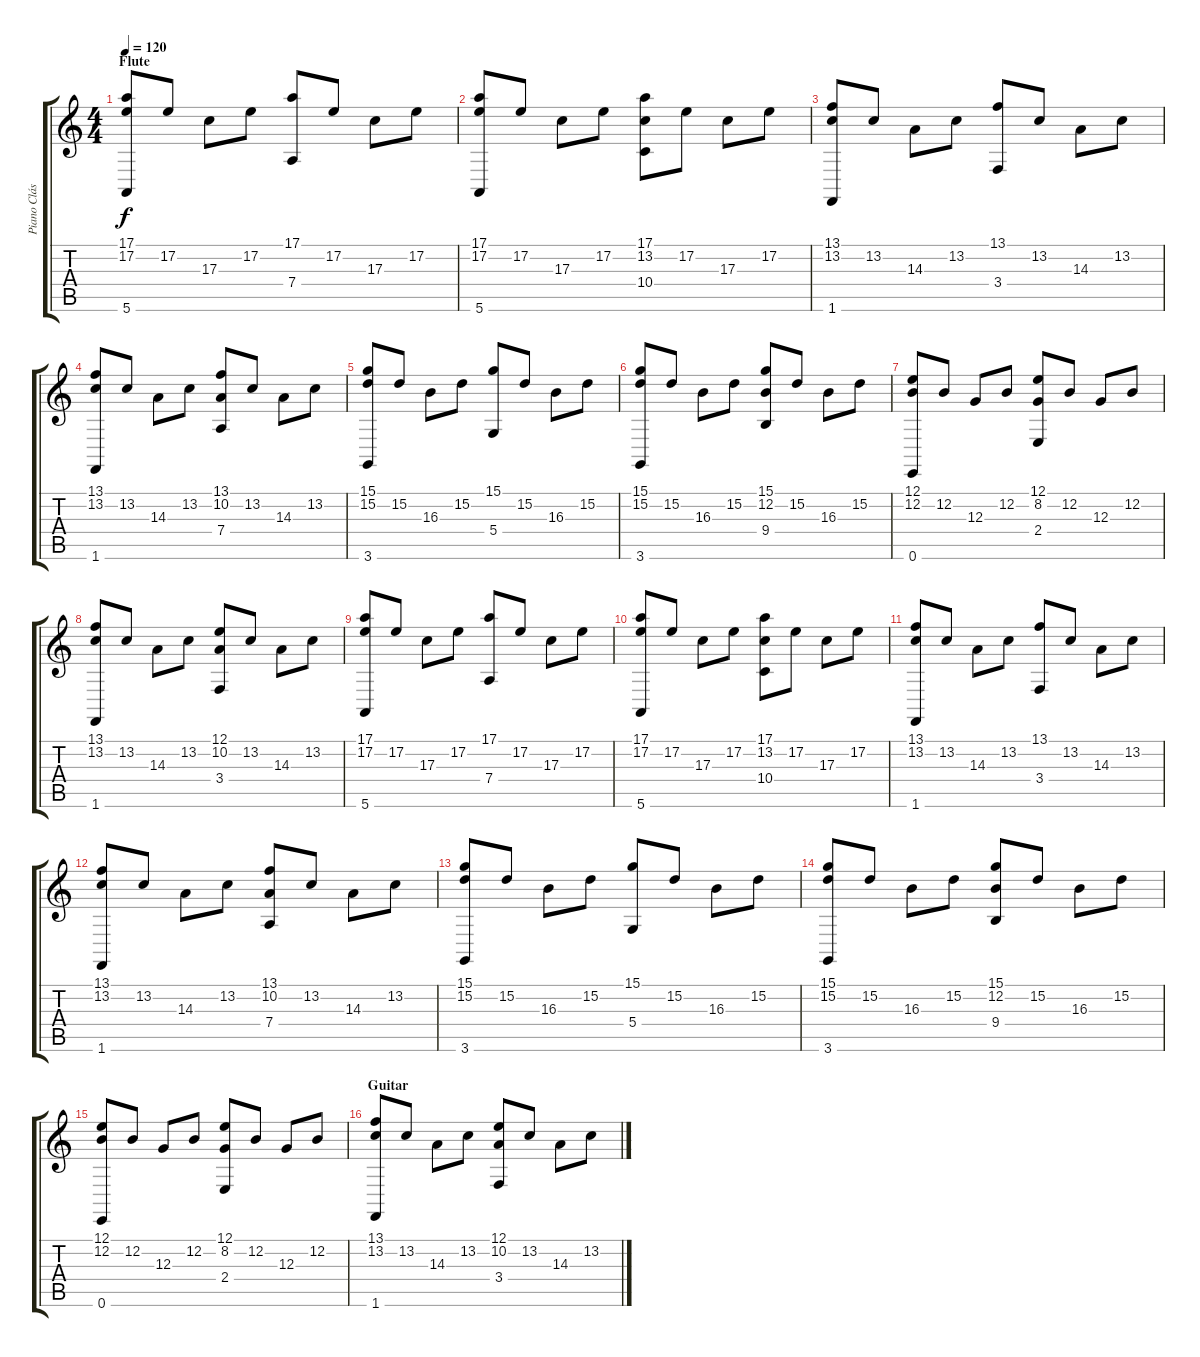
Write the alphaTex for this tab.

\track ("Piano Clássico" "Piano Clás") {instrument brightacousticpiano}
\staff {score tabs}
\tuning (E4 B3 G3 D3 A2 E2) {hide}
\ts (4 4)
\section ("" "Flute")
\tempo 120
\clef g2
\ks c
(17.1 17.2 5.6).8{dy f volume 13} 17.2.8 17.3.8 17.2.8 (17.1 7.4).8 17.2.8 17.3.8 17.2.8 |
(17.1 17.2 5.6).8 17.2.8 17.3.8 17.2.8 (17.1 13.2 10.4).8 17.2.8 17.3.8 17.2.8 |
(13.1 13.2 1.6).8 13.2.8 14.3.8 13.2.8 (13.1 3.4).8 13.2.8 14.3.8 13.2.8 |
(13.1 13.2 1.6).8 13.2.8 14.3.8 13.2.8 (13.1 10.2 7.4).8 13.2.8 14.3.8 13.2.8 |
(15.1 15.2 3.6).8 15.2.8 16.3.8 15.2.8 (15.1 5.4).8 15.2.8 16.3.8 15.2.8 |
(15.1 15.2 3.6).8 15.2.8 16.3.8 15.2.8 (15.1 12.2 9.4).8 15.2.8 16.3.8 15.2.8 |
(12.1 12.2 0.6).8 12.2.8 12.3.8 12.2.8 (12.1 8.2 2.4).8 12.2.8 12.3.8 12.2.8 |
(13.1 13.2 1.6).8 13.2.8 14.3.8 13.2.8 (12.1 10.2 3.4).8 13.2.8 14.3.8 13.2.8 |
(17.1 17.2 5.6).8 17.2.8 17.3.8 17.2.8 (17.1 7.4).8 17.2.8 17.3.8 17.2.8 |
(17.1 17.2 5.6).8 17.2.8 17.3.8 17.2.8 (17.1 13.2 10.4).8 17.2.8 17.3.8 17.2.8 |
(13.1 13.2 1.6).8 13.2.8 14.3.8 13.2.8 (13.1 3.4).8 13.2.8 14.3.8 13.2.8 |
(13.1 13.2 1.6).8 13.2.8 14.3.8 13.2.8 (13.1 10.2 7.4).8 13.2.8 14.3.8 13.2.8 |
(15.1 15.2 3.6).8 15.2.8 16.3.8 15.2.8 (15.1 5.4).8 15.2.8 16.3.8 15.2.8 |
(15.1 15.2 3.6).8 15.2.8 16.3.8 15.2.8 (15.1 12.2 9.4).8 15.2.8 16.3.8 15.2.8 |
(12.1 12.2 0.6).8 12.2.8 12.3.8 12.2.8 (12.1 8.2 2.4).8 12.2.8 12.3.8 12.2.8 |
\section ("" "Guitar")
(13.1 13.2 1.6).8 13.2.8 14.3.8 13.2.8 (12.1 10.2 3.4).8 13.2.8 14.3.8 13.2.8
